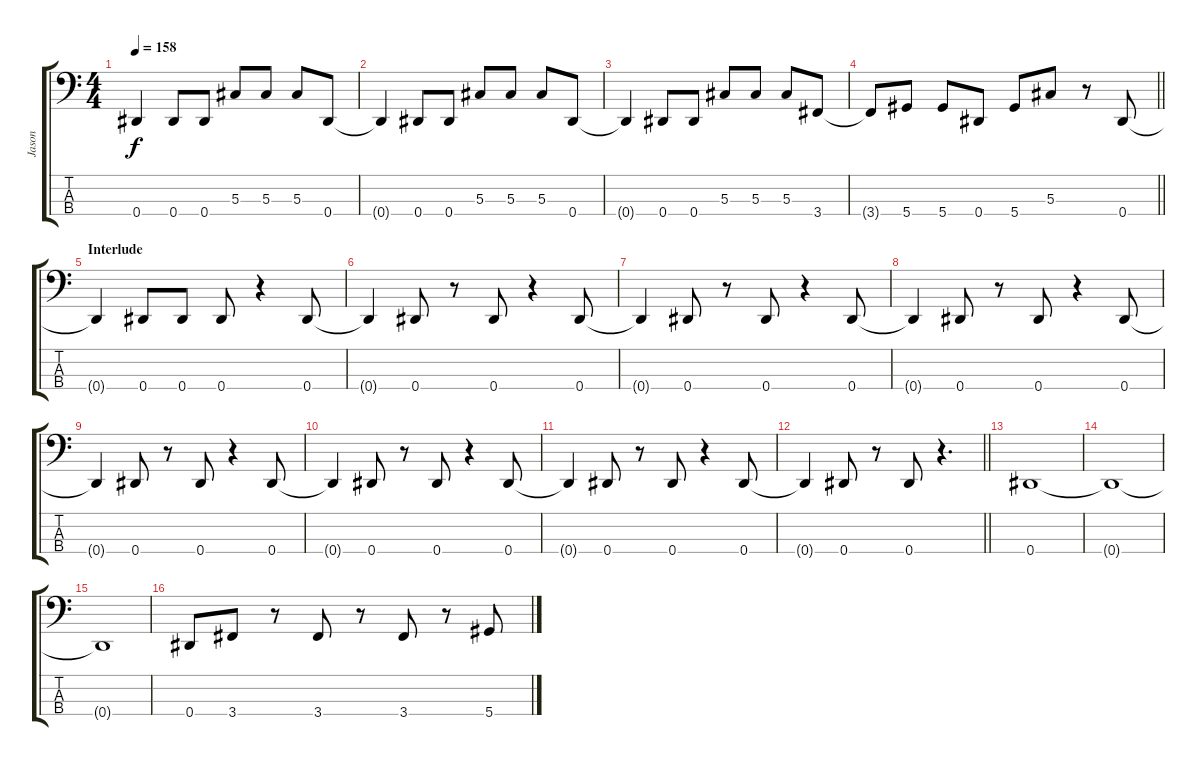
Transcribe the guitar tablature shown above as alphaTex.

\track ("Jason" "Jason") {instrument electricbassfinger}
\staff {score tabs}
\tuning (Gb2 Db2 Ab1 Eb1) {hide}
\ts (4 4)
\section ("" "")
\tempo 158
\clef f4
\ks c
0.4{t}.4{dy f} 0.4.8 0.4.8 5.3.8 5.3.8 5.3.8 0.4.8 |
0.4{t}.4 0.4.8 0.4.8 5.3.8 5.3.8 5.3.8 0.4.8 |
0.4{t}.4 0.4.8 0.4.8 5.3.8 5.3.8 5.3.8 3.4.8 |
\barLineRight lightlight
3.4{t}.8 5.4.8 5.4.8 0.4.8 5.4.8 5.3.8 r.8 0.4.8 |
\section ("" "Interlude")
0.4{t}.4 0.4.8 0.4.8 0.4.8 r.4 0.4.8 |
0.4{t}.4 0.4.8 r.8 0.4.8 r.4 0.4.8 |
0.4{t}.4 0.4.8 r.8 0.4.8 r.4 0.4.8 |
0.4{t}.4 0.4.8 r.8 0.4.8 r.4 0.4.8 |
0.4{t}.4 0.4.8 r.8 0.4.8 r.4 0.4.8 |
0.4{t}.4 0.4.8 r.8 0.4.8 r.4 0.4.8 |
0.4{t}.4 0.4.8 r.8 0.4.8 r.4 0.4.8 |
\barLineRight lightlight
0.4{t}.4 0.4.8 r.8 0.4.8 r.4{d} |
\section ("" "")
0.4.1 |
0.4{t}.1 |
0.4{t}.1 |
0.4.8 3.4.8 r.8 3.4.8 r.8 3.4.8 r.8 5.4.8
